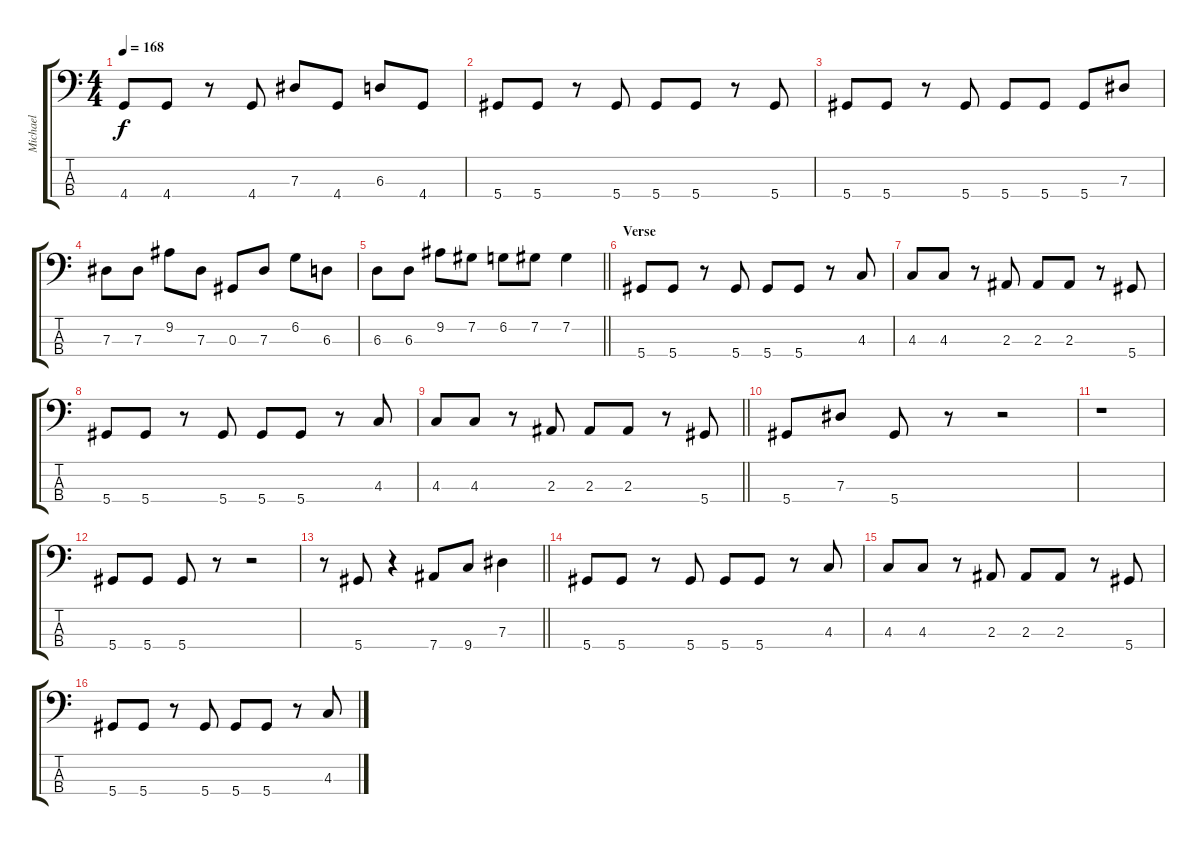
\track ("Michael" "Michael") {instrument electricbassfinger}
\staff {score tabs}
\tuning (Gb2 Db2 Ab1 Eb1) {hide}
\ts (4 4)
\tempo 168
\clef f4
\ks c
4.4.8{dy f} 4.4.8 r.8 4.4.8 7.3.8 4.4.8 6.3.8 4.4.8 |
5.4.8 5.4.8 r.8 5.4.8 5.4.8 5.4.8 r.8 5.4.8 |
5.4.8 5.4.8 r.8 5.4.8 5.4.8 5.4.8 5.4.8 7.3.8 |
7.3.8 7.3.8 9.2.8 7.3.8 0.3.8 7.3.8 6.2.8 6.3.8 |
\barLineRight lightlight
6.3.8 6.3.8 9.2.8 7.2.8 6.2.8 7.2.8 7.2.4 |
\section ("" "Verse")
5.4.8 5.4.8 r.8 5.4.8 5.4.8 5.4.8 r.8 4.3.8 |
4.3.8 4.3.8 r.8 2.3.8 2.3.8 2.3.8 r.8 5.4.8 |
5.4.8 5.4.8 r.8 5.4.8 5.4.8 5.4.8 r.8 4.3.8 |
\barLineRight lightlight
4.3.8 4.3.8 r.8 2.3.8 2.3.8 2.3.8 r.8 5.4.8 |
5.4.8 7.3.8 5.4.8 r.8 r.2 |
r.1 |
5.4.8 5.4.8 5.4.8 r.8 r.2 |
\barLineRight lightlight
r.8 5.4.8 r.4 7.4.8 9.4.8 7.3.4 |
5.4.8 5.4.8 r.8 5.4.8 5.4.8 5.4.8 r.8 4.3.8 |
4.3.8 4.3.8 r.8 2.3.8 2.3.8 2.3.8 r.8 5.4.8 |
5.4.8 5.4.8 r.8 5.4.8 5.4.8 5.4.8 r.8 4.3.8
